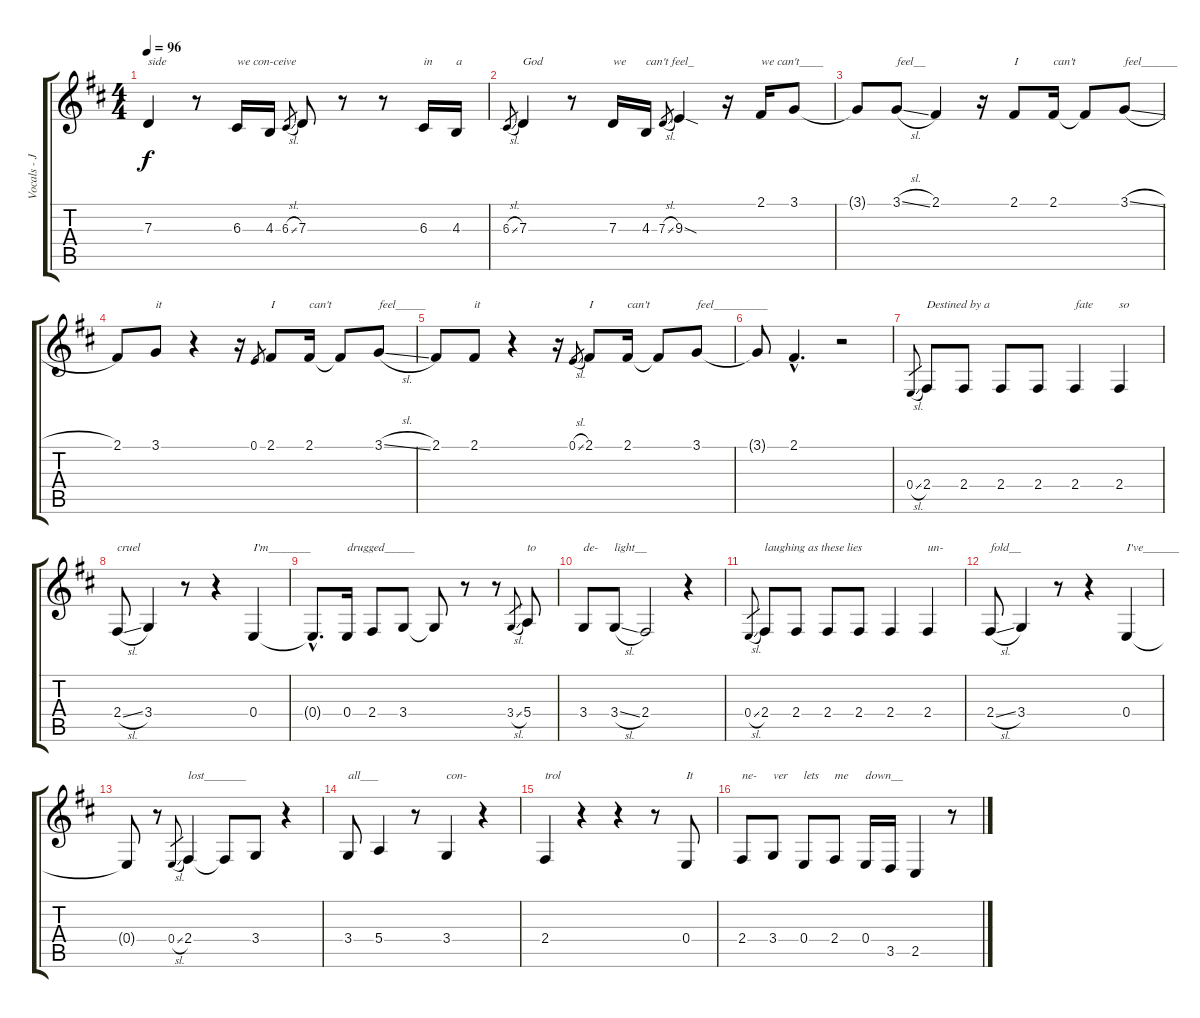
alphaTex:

\track ("Vocals - Jeff Martin" "Vocals - J") {instrument lead6voice}
\staff {score tabs}
\tuning (E4 B3 G3 E3 B2 E2) {hide}
\ts (4 4)
\tempo 96
\clef g2
\ks d
7.3.4{txt "side" dy f} r.8 6.3.16{txt "we con-ceive"} 4.3.16 6.3{sl}.8{gr} 7.3.8 r.8 r.8 6.3.16{txt "in"} 4.3.16{txt "a"} |
6.3{sl}.8{gr} 7.3.4{txt "God"} r.8 7.3.16{txt "we"} 4.3.16{txt "can't feel_"} 7.3{sl}.8{gr} 9.3{sod}.4 r.16 2.1.16{txt "we can't____"} 3.1.8 |
3.1{t}.8 3.1{sl}.8{txt "feel__"} 2.1.4 r.16 2.1.8{txt "I"} 2.1.16{txt "can't"} 2.1{t}.8 3.1{sl}.8{txt "feel______"} |
2.1.8 3.1.8{txt "it"} r.4 r.16 0.1.8{gr} 2.1.8{txt "I"} 2.1.16{txt "can't"} 2.1{t}.8 3.1{sl}.8{txt "feel_____"} |
2.1.8 2.1.8{txt "it"} r.4 r.16 0.1{sl}.8{gr} 2.1.8{txt "I"} 2.1.16{txt "can't"} 2.1{t}.8 3.1.8{txt "feel_________"} |
3.1{t}.8 2.1{hac}.4{d} r.2 |
0.4{sl}.8{gr} 2.4.8{txt "Destined by a"} 2.4.8 2.4.8 2.4.8 2.4.4{txt "fate"} 2.4.4{txt "so"} |
2.4{sl}.8{txt "cruel"} 3.4.4 r.8 r.4 0.4.4{txt "I'm_______"} |
0.4{hac t}.8{d} 0.4.16{txt "drugged_____"} 2.4.8 3.4.8 3.4{t}.8 r.8 r.8 3.4{sl}.8{gr} 5.4.8{txt "to"} |
3.4.8{txt "de-"} 3.4{sl}.8{txt "light__"} 2.4.2 r.4 |
0.4{sl}.8{gr} 2.4.8{txt "laughing as these lies"} 2.4.8 2.4.8 2.4.8 2.4.4 2.4.4{txt "un-"} |
2.4{sl}.8{txt "fold__"} 3.4.4 r.8 r.4 0.4.4{txt "I've______"} |
0.4{t}.8 r.8 0.4{sl}.8{gr} 2.4.4{txt "lost_______"} 2.4{t}.8 3.4.8 r.4 |
3.4.8{txt "all___"} 5.4.4 r.8 3.4.4{txt "con-"} r.4 |
2.4.4{txt "trol"} r.4 r.4 r.8 0.4.8{txt "It"} |
2.4.8{txt "ne-"} 3.4.8{txt "ver"} 0.4.8{txt "lets"} 2.4.8{txt "me"} 0.4.16{txt "down__"} 3.5.16 2.5.4 r.8
